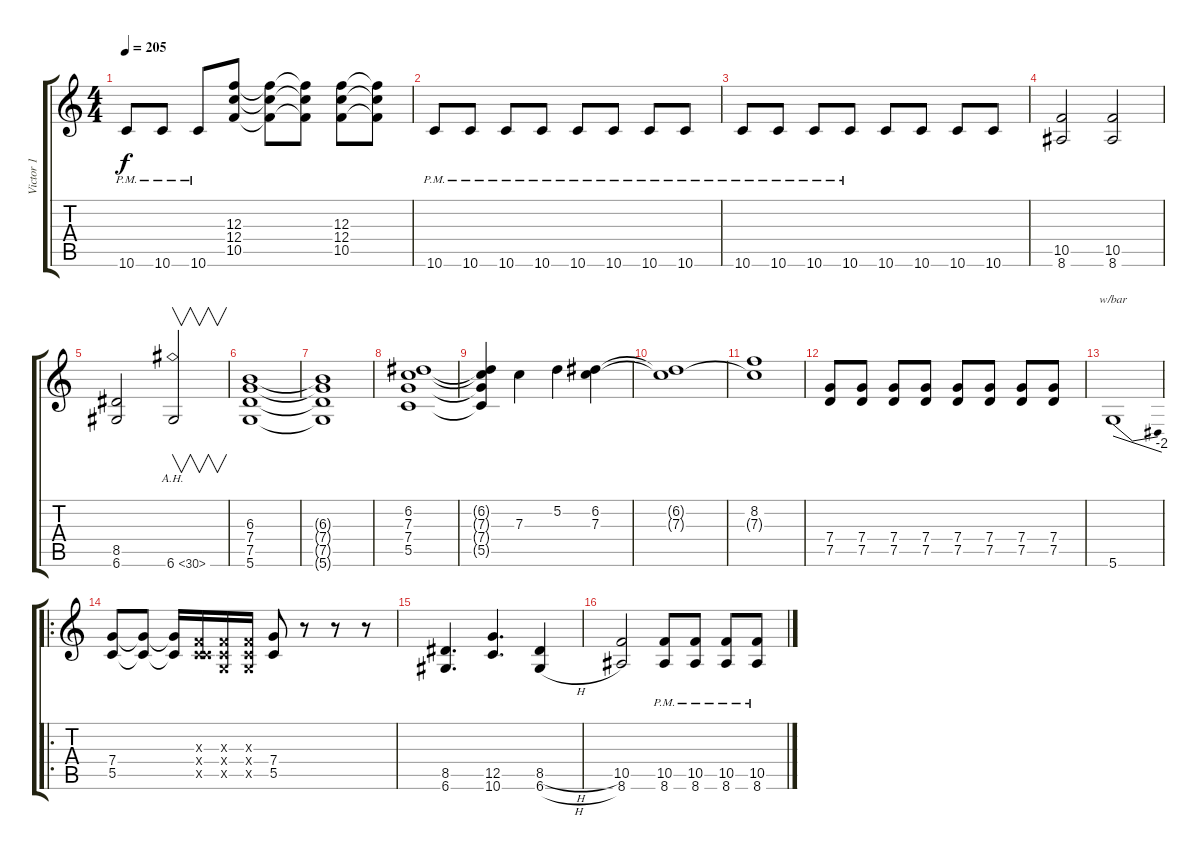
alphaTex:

\track ("Victor 1" "Victor 1") {instrument distortionguitar}
\staff {score tabs}
\tuning (D4 A3 F3 C3 G2 D2) {hide}
\ts (4 4)
\tempo 205
\clef g2
\ks c
10.6{pm}.8{dy f} 10.6{pm}.8 10.6{pm}.8 (12.3 12.4 10.5).8 (12.3{t} 12.4{t} 10.5{t}).8 (12.3{t} 12.4{t} 10.5{t}).8 (12.3 12.4 10.5).8 (12.3{t} 12.4{t} 10.5{t}).8 |
10.6{pm}.8 10.6{pm}.8 10.6{pm}.8 10.6{pm}.8 10.6{pm}.8 10.6{pm}.8 10.6{pm}.8 10.6{pm}.8 |
10.6{pm}.8 10.6{pm}.8 10.6{pm}.8 10.6{pm}.8 10.6.8 10.6.8 10.6.8 10.6.8 |
(10.5 8.6).2 (10.5 8.6).2 |
(8.5 6.6).2 6.6{ah 24}.2{v} |
(6.3 7.4 7.5 5.6).1 |
(6.3{t} 7.4{t} 7.5{t} 5.6{t}).1 |
(6.2 7.3 7.4 5.5).1 |
(6.2{t} 7.3{t} 7.4{t} 5.5{t}).4 7.3.4 5.2.4 (6.2 7.3).4 |
(6.2{t} 7.3{t}).1 |
(8.2 7.3{t}).1 |
(7.4 7.5).8 (7.4 7.5).8 (7.4 7.5).8 (7.4 7.5).8 (7.4 7.5).8 (7.4 7.5).8 (7.4 7.5).8 (7.4 7.5).8 |
5.6.1{tbe (dive default 0 0 60 -8)} |
\ro
(7.4 5.5).8 (7.4{t} 5.5{t}).8 (7.4{t} 5.5{t}).16 (0.3{x} 0.4{x} 5.5{x}).16 (0.3{x} 0.4{x} 0.5{x}).16 (0.3{x} 0.4{x} 0.5{x}).16 (7.4 5.5).8{instrument guitarharmonics} r.8 r.8 r.8{instrument distortionguitar} |
(8.5 6.6).4{d} (12.5 10.6).4{d} (8.5{h} 6.6{h}).4 |
(10.5 8.6).2 (10.5{pm} 8.6{pm}).8 (10.5{pm} 8.6{pm}).8 (10.5{pm} 8.6{pm}).8 (10.5{pm} 8.6{pm}).8
